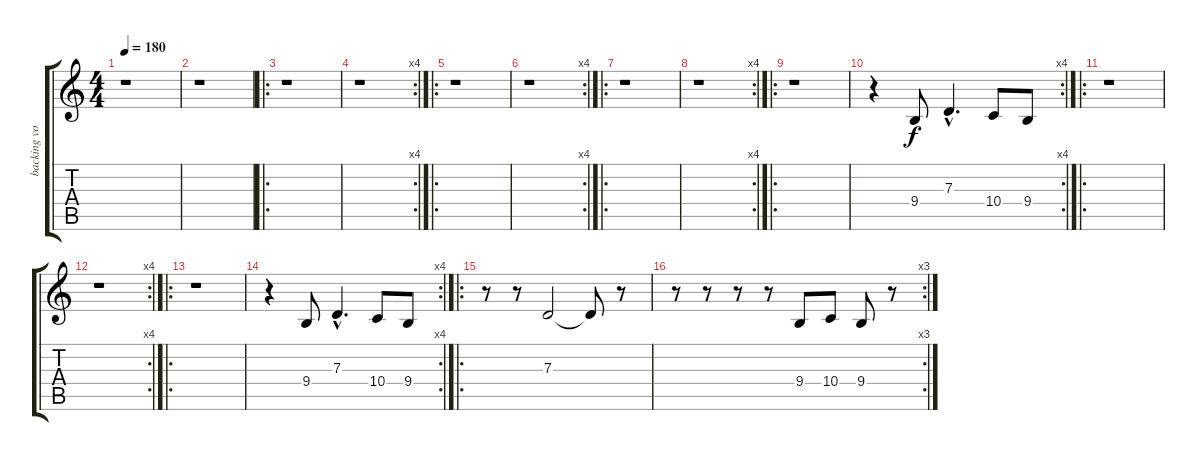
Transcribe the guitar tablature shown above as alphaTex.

\track ("backing vocals" "backing vo") {instrument choiraahs}
\staff {score tabs}
\tuning (E4 B3 G3 D3 A2 E2) {hide}
\ts (4 4)
\tempo 180
\clef g2
\ks c
r.1{dy f instrument choiraahs} |
r.1 |
\ro
r.1 |
\rc 4
r.1 |
\ro
r.1 |
\rc 4
r.1 |
\ro
r.1 |
\rc 4
r.1 |
\ro
r.1 |
\rc 4
r.4 9.4.8 7.3{hac}.4{d} 10.4.8 9.4.8 |
\ro
r.1 |
\rc 4
r.1 |
\ro
r.1 |
\rc 4
r.4 9.4.8 7.3{hac}.4{d} 10.4.8 9.4.8 |
\ro
r.8 r.8 7.3.2 7.3{t}.8 r.8 |
\rc 3
r.8 r.8 r.8 r.8 9.4.8 10.4.8 9.4.8 r.8
